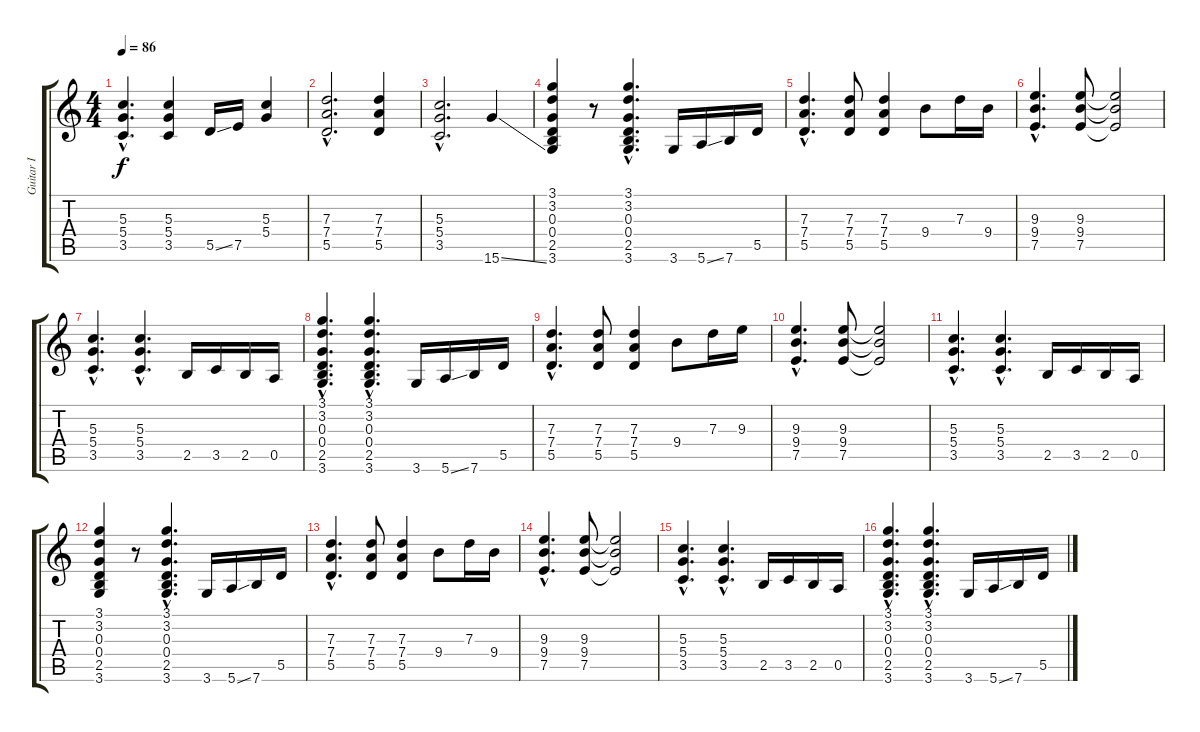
\track ("Guitar I" "Guitar I") {instrument overdrivenguitar}
\staff {score tabs}
\tuning (E4 B3 G3 D3 A2 E2) {hide}
\ts (4 4)
\tempo 86
\clef g2
\ks c
(5.3{hac} 5.4{hac} 3.5{hac}).4{d dy f} (5.3 5.4 3.5).4 5.5{ss}.16 7.5.16 (5.3 5.4).4 |
(7.3{hac} 7.4{hac} 5.5{hac}).2{d} (7.3 7.4 5.5).4 |
(5.3{hac} 5.4{hac} 3.5{hac}).2{d} 15.6{ss}.4 |
(3.1 3.2 0.3 0.4 2.5 3.6).4 r.8 (3.1{hac} 3.2{hac} 0.3{hac} 0.4{hac} 2.5{hac} 3.6{hac}).4{d} 3.6.16 5.6{ss}.16 7.6.16 5.5.16 |
(7.3{hac} 7.4{hac} 5.5{hac}).4{d} (7.3 7.4 5.5).8 (7.3 7.4 5.5).4 9.4.8 7.3.16 9.4.16 |
(9.3{hac} 9.4{hac} 7.5{hac}).4{d} (9.3 9.4 7.5).8 (9.3{t} 9.4{t} 7.5{t}).2 |
(5.3{hac} 5.4{hac} 3.5{hac}).4{d} (5.3{hac} 5.4{hac} 3.5{hac}).4{d} 2.5.16 3.5.16 2.5.16 0.5.16 |
(3.1{hac} 3.2{hac} 0.3{hac} 0.4{hac} 2.5{hac} 3.6{hac}).4{d} (3.1{hac} 3.2{hac} 0.3{hac} 0.4{hac} 2.5{hac} 3.6{hac}).4{d} 3.6.16 5.6{ss}.16 7.6.16 5.5.16 |
(7.3{hac} 7.4{hac} 5.5{hac}).4{d} (7.3 7.4 5.5).8 (7.3 7.4 5.5).4 9.4.8 7.3.16 9.3.16 |
(9.3{hac} 9.4{hac} 7.5{hac}).4{d} (9.3 9.4 7.5).8 (9.3{t} 9.4{t} 7.5{t}).2 |
(5.3{hac} 5.4{hac} 3.5{hac}).4{d} (5.3{hac} 5.4{hac} 3.5{hac}).4{d} 2.5.16 3.5.16 2.5.16 0.5.16 |
(3.1 3.2 0.3 0.4 2.5 3.6).4 r.8 (3.1{hac} 3.2{hac} 0.3{hac} 0.4{hac} 2.5{hac} 3.6{hac}).4{d} 3.6.16 5.6{ss}.16 7.6.16 5.5.16 |
(7.3{hac} 7.4{hac} 5.5{hac}).4{d} (7.3 7.4 5.5).8 (7.3 7.4 5.5).4 9.4.8 7.3.16 9.4.16 |
(9.3{hac} 9.4{hac} 7.5{hac}).4{d} (9.3 9.4 7.5).8 (9.3{t} 9.4{t} 7.5{t}).2 |
(5.3{hac} 5.4{hac} 3.5{hac}).4{d} (5.3{hac} 5.4{hac} 3.5{hac}).4{d} 2.5.16 3.5.16 2.5.16 0.5.16 |
(3.1{hac} 3.2{hac} 0.3{hac} 0.4{hac} 2.5{hac} 3.6{hac}).4{d} (3.1{hac} 3.2{hac} 0.3{hac} 0.4{hac} 2.5{hac} 3.6{hac}).4{d} 3.6.16 5.6{ss}.16 7.6.16 5.5.16
